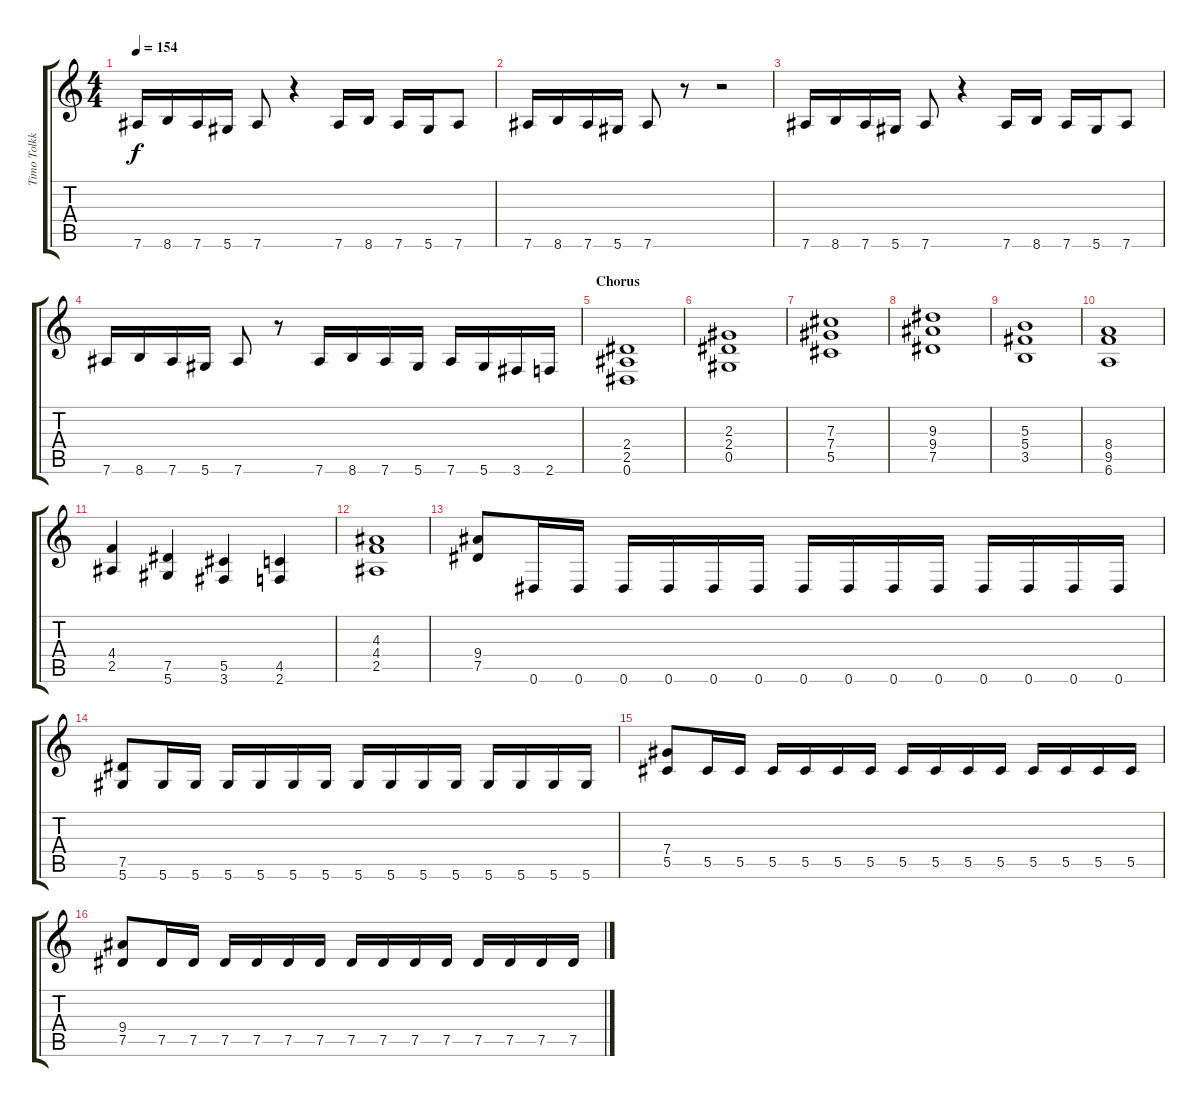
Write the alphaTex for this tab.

\track ("Timo Tolkki - Guitar" "Timo Tolkk") {instrument distortionguitar}
\staff {score tabs}
\tuning (Eb4 Bb3 Gb3 Db3 Ab2 Eb2) {hide}
\ts (4 4)
\tempo 154
\clef g2
\ks c
7.6.16{dy f} 8.6.16 7.6.16 5.6.16 7.6.8 r.4 7.6.16 8.6.16 7.6.16 5.6.16 7.6.8 |
7.6.16 8.6.16 7.6.16 5.6.16 7.6.8 r.8 r.2 |
7.6.16 8.6.16 7.6.16 5.6.16 7.6.8 r.4 7.6.16 8.6.16 7.6.16 5.6.16 7.6.8 |
7.6.16 8.6.16 7.6.16 5.6.16 7.6.8 r.8 7.6.16 8.6.16 7.6.16 5.6.16 7.6.16 5.6.16 3.6.16 2.6.16 |
\section ("" "Chorus")
(2.4 2.5 0.6).1 |
(2.3 2.4 0.5).1 |
(7.3 7.4 5.5).1 |
(9.3 9.4 7.5).1 |
(5.3 5.4 3.5).1 |
(8.4 9.5 6.6).1 |
(4.4 2.5).4 (7.5 5.6).4 (5.5 3.6).4 (4.5 2.6).4 |
(4.3 4.4 2.5).1 |
(9.4 7.5).8 0.6.16 0.6.16 0.6.16 0.6.16 0.6.16 0.6.16 0.6.16 0.6.16 0.6.16 0.6.16 0.6.16 0.6.16 0.6.16 0.6.16 |
(7.5 5.6).8 5.6.16 5.6.16 5.6.16 5.6.16 5.6.16 5.6.16 5.6.16 5.6.16 5.6.16 5.6.16 5.6.16 5.6.16 5.6.16 5.6.16 |
(7.4 5.5).8 5.5.16 5.5.16 5.5.16 5.5.16 5.5.16 5.5.16 5.5.16 5.5.16 5.5.16 5.5.16 5.5.16 5.5.16 5.5.16 5.5.16 |
(9.4 7.5).8 7.5.16 7.5.16 7.5.16 7.5.16 7.5.16 7.5.16 7.5.16 7.5.16 7.5.16 7.5.16 7.5.16 7.5.16 7.5.16 7.5.16
